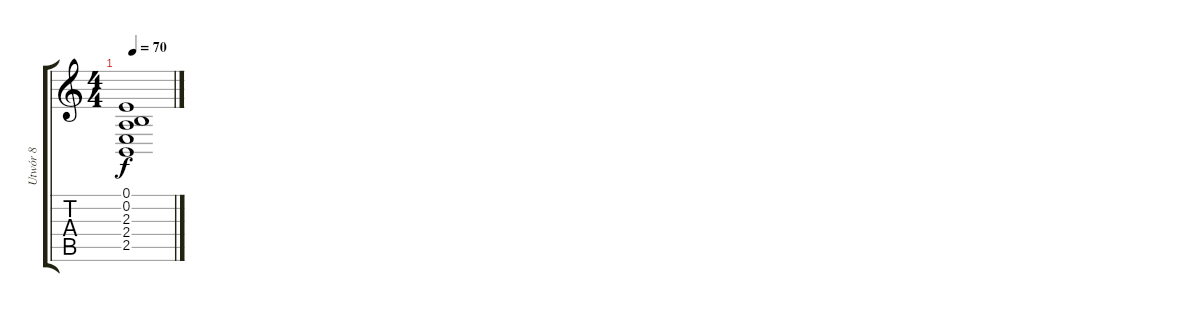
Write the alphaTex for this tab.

\track ("Utwór 8" "Utwór 8") {instrument synthstrings2}
\staff {score tabs}
\tuning (E4 B3 G3 D3 A2 E2) {hide}
\ts (4 4)
\tempo 70
\clef g2
\ks c
(0.1{t} 0.2{t} 2.3{t} 2.4{t} 2.5{t}).1{dy f}
